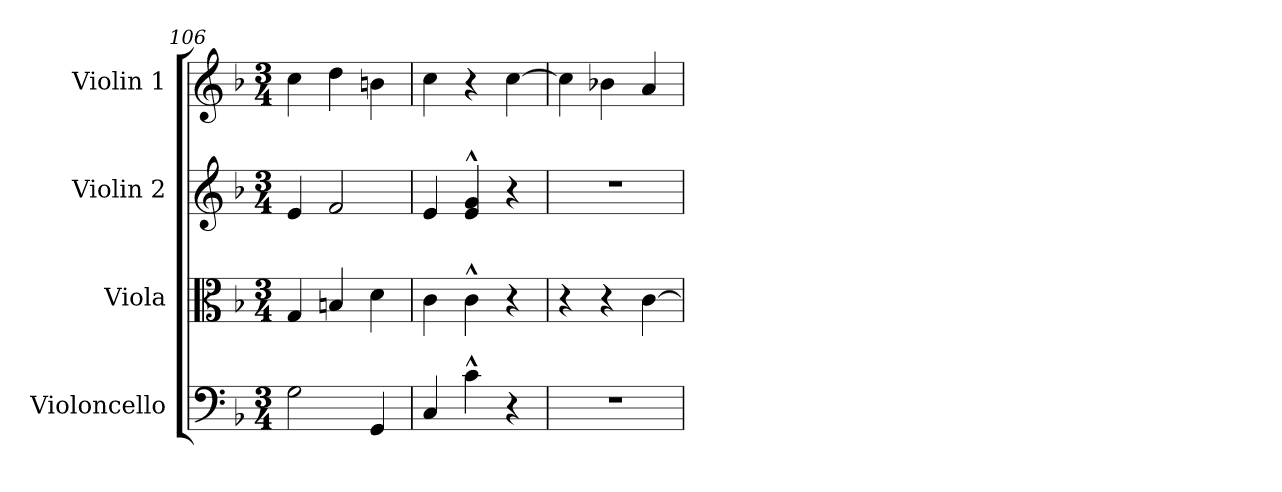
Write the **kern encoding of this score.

**kern	**kern	**kern	**kern
*part4	*part3	*part2	*part1
*staff4	*staff3	*staff2	*staff1
*I"Violoncello	*I"Viola	*I"Violin 2	*I"Violin 1
*I'Vc	*I'Vla	*I'Vln	*I'Vln
*clefF4	*clefC3	*clefG2	*clefG2
*k[b-]	*k[b-]	*k[b-]	*k[b-]
*M3/4	*M3/4	*M3/4	*M3/4
=106	=106	=106	=106
2G\	4G/	4e/	4cc\
.	4Bn/	2f/	4dd\
4GG/	4d\	.	4bn\
=107	=107	=107	=107
4C/	4c\	4e/	4cc\
4c^^\	4c^^\	4e/^^ 4g/^^	4r
4r	4r	4r	[4cc\
=108	=108	=108	=108
2.r	4r	2.r	4cc\]
.	4r	.	4b-X\
.	[4c\	.	4a/
=	=	=	=
*-	*-	*-	*-
